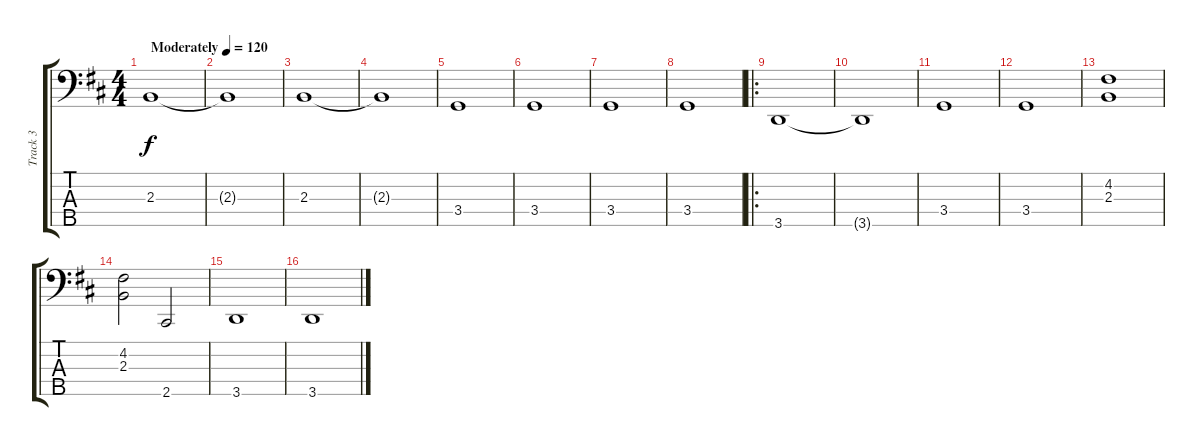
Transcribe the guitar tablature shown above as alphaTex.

\track ("Track 3" "Track 3") {instrument electricbassfinger}
\staff {score tabs}
\tuning (G2 D2 A1 E1 B0) {hide}
\ts (4 4)
\tempo (120 "Moderately")
\clef f4
\ks d
2.3.1{dy f instrument electricbassfinger} |
2.3{t}.1 |
2.3.1 |
2.3{t}.1 |
3.4.1 |
3.4.1 |
3.4.1 |
3.4.1 |
\ro
3.5.1 |
3.5{t}.1 |
3.4.1 |
3.4.1 |
(4.2 2.3).1 |
(4.2 2.3).2{beam Down} 2.5.2 |
3.5.1 |
3.5.1
